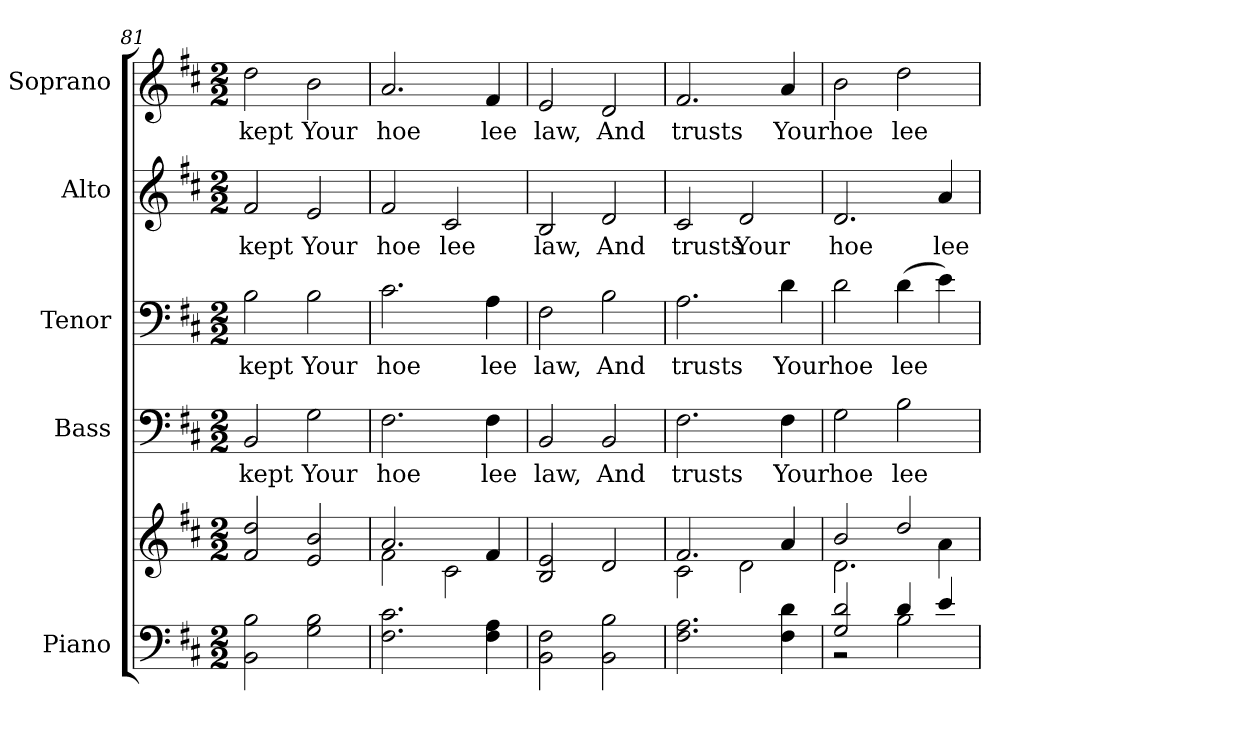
**kern	**kern	**kern	**text	**kern	**text	**kern	**text	**kern	**text
*part5	*part5	*part4	*part4	*part3	*part3	*part2	*part2	*part1	*part1
*staff6	*staff5	*staff4	*staff4	*staff3	*staff3	*staff2	*staff2	*staff1	*staff1
*I"Piano	*	*I"Bass	*	*I"Tenor	*	*I"Alto	*	*I"Soprano	*
*I'Pno.	*	*I'B.	*	*I'T.	*	*I'A.	*	*I'S.	*
*clefF4	*clefG2	*clefF4	*	*clefF4	*	*clefG2	*	*clefG2	*
*k[f#c#]	*k[f#c#]	*k[f#c#]	*	*k[f#c#]	*	*k[f#c#]	*	*k[f#c#]	*
*D:	*D:	*D:	*	*D:	*	*D:	*	*D:	*
*M2/2	*M2/2	*M2/2	*	*M2/2	*	*M2/2	*	*M2/2	*
=81	=81	=81	=81	=81	=81	=81	=81	=81	=81
!	!	!	!LO:LY:b:color=#000000	!	!	!	!	!	!
!	!	!	!	!	!LO:LY:b:color=#000000	!	!	!	!
!	!	!	!	!	!	!	!LO:LY:b:color=#000000	!	!
!	!	!	!	!	!	!	!	!	!LO:LY:b:color=#000000
2BBi\ 2Bi	2f#i/ 2ddi	2BBi/	kept	2Bi\	kept	2f#i/	kept	2ddi\	kept
!	!	!	!LO:LY:b:color=#000000	!	!	!	!	!	!
!	!	!	!	!	!LO:LY:b:color=#000000	!	!	!	!
!	!	!	!	!	!	!	!LO:LY:b:color=#000000	!	!
!	!	!	!	!	!	!	!	!	!LO:LY:b:color=#000000
2Gi\ 2Bi	2ei/ 2bi	2Gi\	Your	2Bi\	Your	2ei/	Your	2bi\	Your
=82	=82	=82	=82	=82	=82	=82	=82	=82	=82
*	*^	*	*	*	*	*	*	*	*
!	!	!	!	!LO:LY:b:color=#000000	!	!	!	!	!	!
!	!	!	!	!	!	!LO:LY:b:color=#000000	!	!	!	!
!	!	!	!	!	!	!	!	!LO:LY:b:color=#000000	!	!
!	!	!	!	!	!	!	!	!	!	!LO:LY:b:color=#000000
2.F#i\ 2.c#i	2.ai/	2f#i\	2.F#i\	hoe	2.c#i\	hoe	2f#i/	hoe	2.ai/	hoe
!	!	!	!	!	!	!	!	!LO:LY:b:color=#000000	!	!
.	.	2c#i\	.	.	.	.	2c#i/	lee	.	.
!	!	!	!	!LO:LY:b:color=#000000	!	!	!	!	!	!
!	!	!	!	!	!	!LO:LY:b:color=#000000	!	!	!	!
!	!	!	!	!	!	!	!	!	!	!LO:LY:b:color=#000000
4F#i\ 4Ai	4f#i/	.	4F#i\	lee	4Ai\	lee	.	.	4f#i/	lee
*	*v	*v	*	*	*	*	*	*	*	*
=83	=83	=83	=83	=83	=83	=83	=83	=83	=83
!	!	!	!LO:LY:b:color=#000000	!	!	!	!	!	!
!	!	!	!	!	!LO:LY:b:color=#000000	!	!	!	!
!	!	!	!	!	!	!	!LO:LY:b:color=#000000	!	!
!	!	!	!	!	!	!	!	!	!LO:LY:b:color=#000000
2BBi\ 2F#i	2Bi/ 2ei	2BBi/	law,	2F#i\	law,	2Bi/	law,	2ei/	law,
!	!	!	!LO:LY:b:color=#000000	!	!	!	!	!	!
!	!	!	!	!	!LO:LY:b:color=#000000	!	!	!	!
!	!	!	!	!	!	!	!LO:LY:b:color=#000000	!	!
!	!	!	!	!	!	!	!	!	!LO:LY:b:color=#000000
2BBi\ 2Bi	2di/	2BBi/	And	2Bi\	And	2di/	And	2di/	And
!!LO:PB:g=z
=84	=84	=84	=84	=84	=84	=84	=84	=84	=84
*	*^	*	*	*	*	*	*	*	*
!	!	!	!	!LO:LY:b:color=#000000	!	!	!	!	!	!
!	!	!	!	!	!	!LO:LY:b:color=#000000	!	!	!	!
!	!	!	!	!	!	!	!	!LO:LY:b:color=#000000	!	!
!	!	!	!	!	!	!	!	!	!	!LO:LY:b:color=#000000
2.F#i\ 2.Ai	2.f#i/	2c#i\	2.F#i\	trusts	2.Ai\	trusts	2c#i/	trusts	2.f#i/	trusts
!	!	!	!	!	!	!	!	!LO:LY:b:color=#000000	!	!
.	.	2di\	.	.	.	.	2di/	Your	.	.
!	!	!	!	!LO:LY:b:color=#000000	!	!	!	!	!	!
!	!	!	!	!	!	!LO:LY:b:color=#000000	!	!	!	!
!	!	!	!	!	!	!	!	!	!	!LO:LY:b:color=#000000
4F#i\ 4di	4ai/	.	4F#i\	Your	4di\	Your	.	.	4ai/	Your
=85	=85	=85	=85	=85	=85	=85	=85	=85	=85	=85
*^	*	*	*	*	*	*	*	*	*	*
!	!	!	!	!	!LO:LY:b:color=#000000	!	!	!	!	!	!
!	!	!	!	!	!	!	!LO:LY:b:color=#000000	!	!	!	!
!	!	!	!	!	!	!	!	!	!LO:LY:b:color=#000000	!	!
!	!	!	!	!	!	!	!	!	!	!	!LO:LY:b:color=#000000
2Gi/ 2di	2r	2bi/	2.di\	2Gi\	hoe	2di\	hoe	2.di/	hoe	2bi\	hoe
!	!	!	!	!	!LO:LY:b:color=#000000	!	!	!	!	!	!
!	!	!	!	!	!	!	!LO:LY:b:color=#000000	!	!	!	!
!	!	!	!	!	!	!	!	!	!	!	!LO:LY:b:color=#000000
4di/	2Bi\	2ddi/	.	2Bi\	lee	(4di\	lee	.	.	2ddi\	lee
!	!	!	!	!	!	!	!	!	!LO:LY:b:color=#000000	!	!
4ei/	.	.	4ai\	.	.	4ei\)	.	4ai/	lee	.	.
*v	*v	*	*	*	*	*	*	*	*	*	*
*	*v	*v	*	*	*	*	*	*	*	*
=	=	=	=	=	=	=	=	=	=
*-	*-	*-	*-	*-	*-	*-	*-	*-	*-
